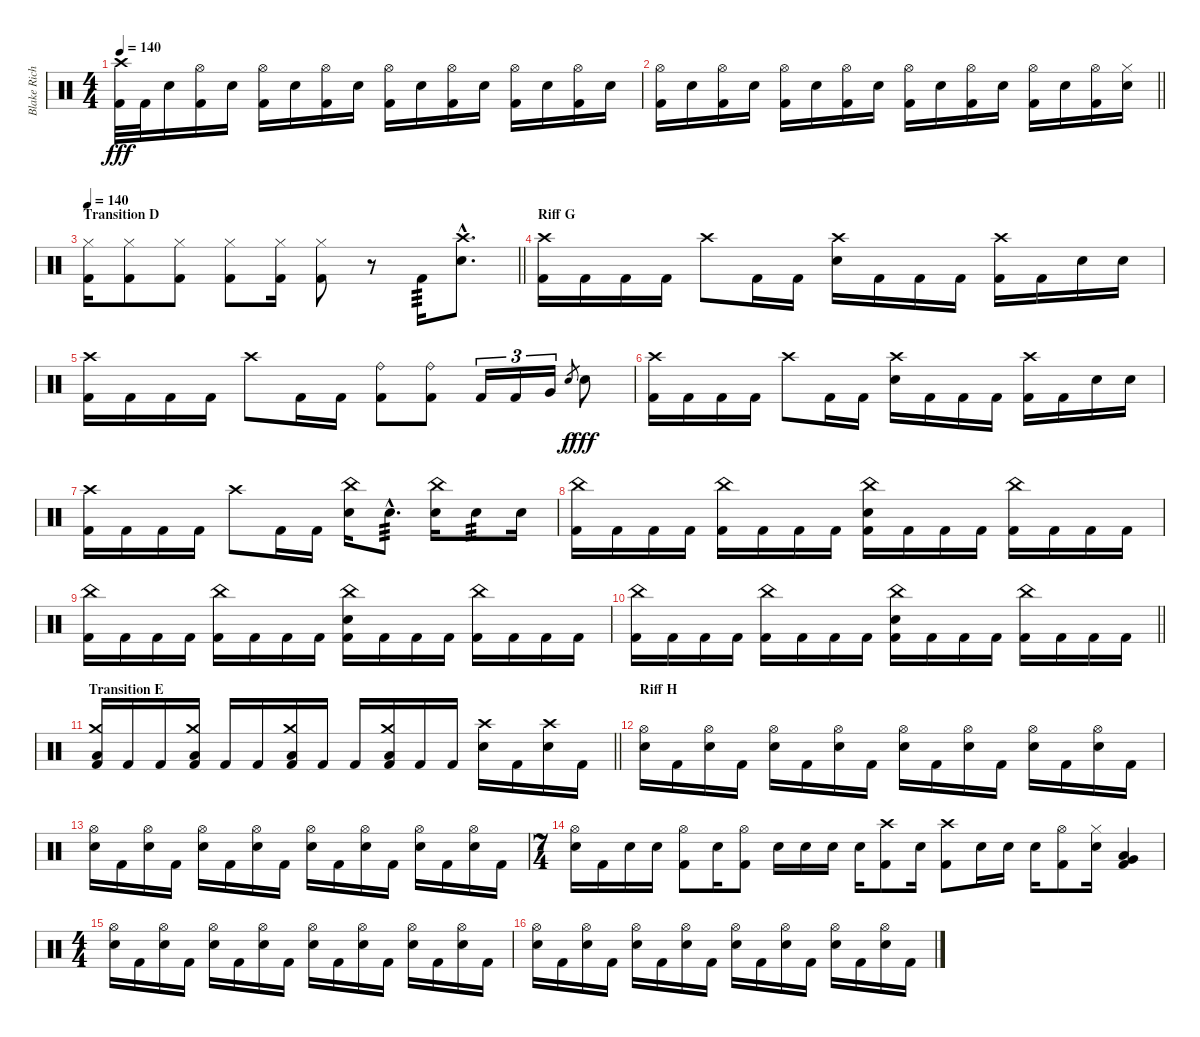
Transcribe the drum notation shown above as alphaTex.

\track ("Blake Richardson" "Blake Rich") {instrument percussion}
\staff {score}
\articulation defaults
\ts (4 4)
\tempo 140
\clef neutral
\ks c
("Crash high (hit)" "Kick (hit) 2").32{dy fff} "Kick (hit) 2".32 "Snare (hit) 2".16 ("Hi-Hat (open)" "Kick (hit) 2").16 "Snare (hit) 2".16 ("Hi-Hat (open)" "Kick (hit) 2").16 "Snare (hit) 2".16 ("Hi-Hat (open)" "Kick (hit) 2").16 "Snare (hit) 2".16 ("Hi-Hat (open)" "Kick (hit) 2").16 "Snare (hit) 2".16 ("Hi-Hat (open)" "Kick (hit) 2").16 "Snare (hit) 2".16 ("Hi-Hat (open)" "Kick (hit) 2").16 "Snare (hit) 2".16 ("Hi-Hat (open)" "Kick (hit) 2").16 "Snare (hit) 2".16 |
\barLineRight lightlight
("Hi-Hat (open)" "Kick (hit) 2").16 "Snare (hit) 2".16 ("Hi-Hat (open)" "Kick (hit) 2").16 "Snare (hit) 2".16 ("Hi-Hat (open)" "Kick (hit) 2").16 "Snare (hit) 2".16 ("Hi-Hat (open)" "Kick (hit) 2").16 "Snare (hit) 2".16 ("Hi-Hat (open)" "Kick (hit) 2").16 "Snare (hit) 2".16 ("Hi-Hat (open)" "Kick (hit) 2").16 "Snare (hit) 2".16 ("Hi-Hat (open)" "Kick (hit) 2").16 "Snare (hit) 2".16 ("Hi-Hat (open)" "Kick (hit) 2").16 ("Hi-Hat (closed)" "Snare (hit) 2").16 |
\section ("" "Transition D")
\tempo 140
\barLineRight lightlight
("Hi-Hat (closed)" "Kick (hit) 2").16 ("Hi-Hat (closed)" "Kick (hit) 2").8 ("Hi-Hat (closed)" "Kick (hit) 2").8 ("Hi-Hat (closed)" "Kick (hit) 2").8 ("Hi-Hat (closed)" "Kick (hit) 2").16 ("Hi-Hat (closed)" "Kick (hit) 2").8 r.8 "Kick (hit) 2".16{tp 3} ("Crash high (hit)"{hac} "Snare (hit) 2"{hac}).8{d} |
\section ("" "Riff G")
("Crash high (hit)" "Kick (hit) 2").16 "Kick (hit) 2".16 "Kick (hit) 2".16 "Kick (hit) 2".16 "Crash high (hit)".8 "Kick (hit) 2".16 "Kick (hit) 2".16 ("Crash high (hit)" "Snare (hit) 2").16 "Kick (hit) 2".16 "Kick (hit) 2".16 "Kick (hit) 2".16 ("Crash high (hit)" "Kick (hit) 2").16 "Kick (hit) 2".16 "Snare (hit) 2".16 "Snare (hit) 2".16 |
("Crash high (hit)" "Kick (hit) 2").16 "Kick (hit) 2".16 "Kick (hit) 2".16 "Kick (hit) 2".16 "Crash high (hit)".8 "Kick (hit) 2".16 "Kick (hit) 2".16 ("Ride (bell)" "Kick (hit) 2").8 ("Ride (bell)" "Kick (hit) 2").8 "Kick (hit) 2".16{tu (3 2)} "Kick (hit) 2".16{tu (3 2)} "Very Low Tom (hit)".16{tu (3 2)} "Snare (hit) 2".8{gr dy f} "Snare (hit) 2".8{dy fff} |
("Crash high (hit)" "Kick (hit) 2").16 "Kick (hit) 2".16 "Kick (hit) 2".16 "Kick (hit) 2".16 "Crash high (hit)".8 "Kick (hit) 2".16 "Kick (hit) 2".16 ("Crash high (hit)" "Snare (hit) 2").16 "Kick (hit) 2".16 "Kick (hit) 2".16 "Kick (hit) 2".16 ("Crash high (hit)" "Kick (hit) 2").16 "Kick (hit) 2".16 "Snare (hit) 2".16 "Snare (hit) 2".16 |
("Crash high (hit)" "Kick (hit) 2").16 "Kick (hit) 2".16 "Kick (hit) 2".16 "Kick (hit) 2".16 "Crash high (hit)".8 "Kick (hit) 2".16 "Kick (hit) 2".16 ("China (hit)" "Snare (hit) 2").16 "Snare (hit) 2"{hac}.8{d tp 3} ("China (hit)" "Snare (hit) 2").16 "Snare (hit) 2".8{tp 3} "Snare (hit) 2".16 |
("China (hit)" "Kick (hit) 2").16 "Kick (hit) 2".16 "Kick (hit) 2".16 "Kick (hit) 2".16 ("China (hit)" "Kick (hit) 2").16 "Kick (hit) 2".16 "Kick (hit) 2".16 "Kick (hit) 2".16 ("China (hit)" "Snare (hit) 2" "Kick (hit) 2").16 "Kick (hit) 2".16 "Kick (hit) 2".16 "Kick (hit) 2".16 ("China (hit)" "Kick (hit) 2").16 "Kick (hit) 2".16 "Kick (hit) 2".16 "Kick (hit) 2".16 |
("China (hit)" "Kick (hit) 2").16 "Kick (hit) 2".16 "Kick (hit) 2".16 "Kick (hit) 2".16 ("China (hit)" "Kick (hit) 2").16 "Kick (hit) 2".16 "Kick (hit) 2".16 "Kick (hit) 2".16 ("China (hit)" "Snare (hit) 2" "Kick (hit) 2").16 "Kick (hit) 2".16 "Kick (hit) 2".16 "Kick (hit) 2".16 ("China (hit)" "Kick (hit) 2").16 "Kick (hit) 2".16 "Kick (hit) 2".16 "Kick (hit) 2".16 |
\barLineRight lightlight
("China (hit)" "Kick (hit) 2").16 "Kick (hit) 2".16 "Kick (hit) 2".16 "Kick (hit) 2".16 ("China (hit)" "Kick (hit) 2").16 "Kick (hit) 2".16 "Kick (hit) 2".16 "Kick (hit) 2".16 ("China (hit)" "Snare (hit) 2" "Kick (hit) 2").16 "Kick (hit) 2".16 "Kick (hit) 2".16 "Kick (hit) 2".16 ("China (hit)" "Kick (hit) 2").16 "Kick (hit) 2".16 "Kick (hit) 2".16 "Kick (hit) 2".16 |
\section ("" "Transition E")
\barLineRight lightlight
("Crash medium (hit)" "Low Floor Tom (hit)" "Kick (hit) 2").16 "Kick (hit) 2".16 "Kick (hit) 2".16 ("Crash medium (hit)" "Low Floor Tom (hit)" "Kick (hit) 2").16 "Kick (hit) 2".16 "Kick (hit) 2".16 ("Crash medium (hit)" "Low Floor Tom (hit)" "Kick (hit) 2").16 "Kick (hit) 2".16 "Kick (hit) 2".16 ("Crash medium (hit)" "Low Floor Tom (hit)" "Kick (hit) 2").16 "Kick (hit) 2".16 "Kick (hit) 2".16 ("Crash high (hit)" "Snare (hit) 2").16 "Kick (hit) 2".16 ("Crash high (hit)" "Snare (hit) 2").16 "Kick (hit) 2".16 |
\section ("" "Riff H")
("Hi-Hat (open)" "Snare (hit) 2").16 "Kick (hit) 2".16 ("Hi-Hat (open)" "Snare (hit) 2").16 "Kick (hit) 2".16 ("Hi-Hat (open)" "Snare (hit) 2").16 "Kick (hit) 2".16 ("Hi-Hat (open)" "Snare (hit) 2").16 "Kick (hit) 2".16 ("Hi-Hat (open)" "Snare (hit) 2").16 "Kick (hit) 2".16 ("Hi-Hat (open)" "Snare (hit) 2").16 "Kick (hit) 2".16 ("Hi-Hat (open)" "Snare (hit) 2").16 "Kick (hit) 2".16 ("Hi-Hat (open)" "Snare (hit) 2").16 "Kick (hit) 2".16 |
("Hi-Hat (open)" "Snare (hit) 2").16 "Kick (hit) 2".16 ("Hi-Hat (open)" "Snare (hit) 2").16 "Kick (hit) 2".16 ("Hi-Hat (open)" "Snare (hit) 2").16 "Kick (hit) 2".16 ("Hi-Hat (open)" "Snare (hit) 2").16 "Kick (hit) 2".16 ("Hi-Hat (open)" "Snare (hit) 2").16 "Kick (hit) 2".16 ("Hi-Hat (open)" "Snare (hit) 2").16 "Kick (hit) 2".16 ("Hi-Hat (open)" "Snare (hit) 2").16 "Kick (hit) 2".16 ("Hi-Hat (open)" "Snare (hit) 2").16 "Kick (hit) 2".16 |
\ts (7 4)
("Hi-Hat (open)" "Snare (hit) 2").16 "Kick (hit) 2".16 "Snare (hit) 2".16 "Snare (hit) 2".16 ("Hi-Hat (open)" "Kick (hit) 2").8 "Snare (hit) 2".16 ("Hi-Hat (open)" "Kick (hit) 2").8 "Snare (hit) 2".16 "Snare (hit) 2".16 "Snare (hit) 2".16 "Snare (hit) 2".16 ("Crash high (hit)" "Kick (hit) 2").8 "Snare (hit) 2".16 ("Crash high (hit)" "Kick (hit) 2").8 "Snare (hit) 2".16 "Snare (hit) 2".16 "Snare (hit) 2".16 ("Hi-Hat (open)" "Kick (hit) 2").8 ("Hi-Hat (closed)" "Snare (hit) 2").16 ("Very Low Tom (hit)" "Low Floor Tom (hit)" "Kick (hit) 2").4 |
\ts (4 4)
("Hi-Hat (open)" "Snare (hit) 2").16 "Kick (hit) 2".16 ("Hi-Hat (open)" "Snare (hit) 2").16 "Kick (hit) 2".16 ("Hi-Hat (open)" "Snare (hit) 2").16 "Kick (hit) 2".16 ("Hi-Hat (open)" "Snare (hit) 2").16 "Kick (hit) 2".16 ("Hi-Hat (open)" "Snare (hit) 2").16 "Kick (hit) 2".16 ("Hi-Hat (open)" "Snare (hit) 2").16 "Kick (hit) 2".16 ("Hi-Hat (open)" "Snare (hit) 2").16 "Kick (hit) 2".16 ("Hi-Hat (open)" "Snare (hit) 2").16 "Kick (hit) 2".16 |
("Hi-Hat (open)" "Snare (hit) 2").16 "Kick (hit) 2".16 ("Hi-Hat (open)" "Snare (hit) 2").16 "Kick (hit) 2".16 ("Hi-Hat (open)" "Snare (hit) 2").16 "Kick (hit) 2".16 ("Hi-Hat (open)" "Snare (hit) 2").16 "Kick (hit) 2".16 ("Hi-Hat (open)" "Snare (hit) 2").16 "Kick (hit) 2".16 ("Hi-Hat (open)" "Snare (hit) 2").16 "Kick (hit) 2".16 ("Hi-Hat (open)" "Snare (hit) 2").16 "Kick (hit) 2".16 ("Hi-Hat (open)" "Snare (hit) 2").16 "Kick (hit) 2".16
